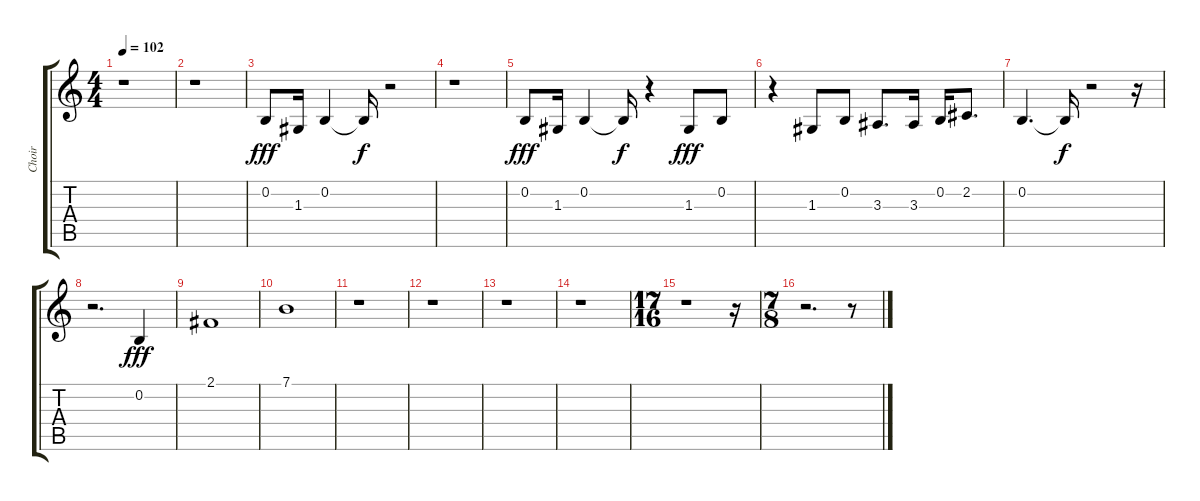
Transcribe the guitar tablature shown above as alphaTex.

\track ("Choir" "Choir") {instrument choiraahs}
\staff {score tabs}
\tuning (E4 B3 G3 D3 A2 E2) {hide}
\ts (4 4)
\tempo 102
\clef g2
\ks c
r.1{dy fff} |
r.1 |
0.2.8{balance 9} 1.3.16 0.2.4 0.2{t}.16{dy f} r.2 |
r.1 |
0.2.8{dy fff} 1.3.16 0.2.4 0.2{t}.16{dy f} r.4 1.3.8{dy fff volume 8 balance 0} 0.2.8 |
r.4 1.3.8 0.2.8 3.3.8{d} 3.3.16 0.2.16 2.2.8{d} |
0.2.4{d} 0.2{t}.16{dy f} r.2 r.16 |
r.2{d} 0.2.4{dy fff} |
2.1.1 |
7.1.1 |
r.1 |
r.1 |
r.1 |
r.1 |
\ts (17 16)
r.1 r.16 |
\ts (7 8)
r.2{d} r.8
